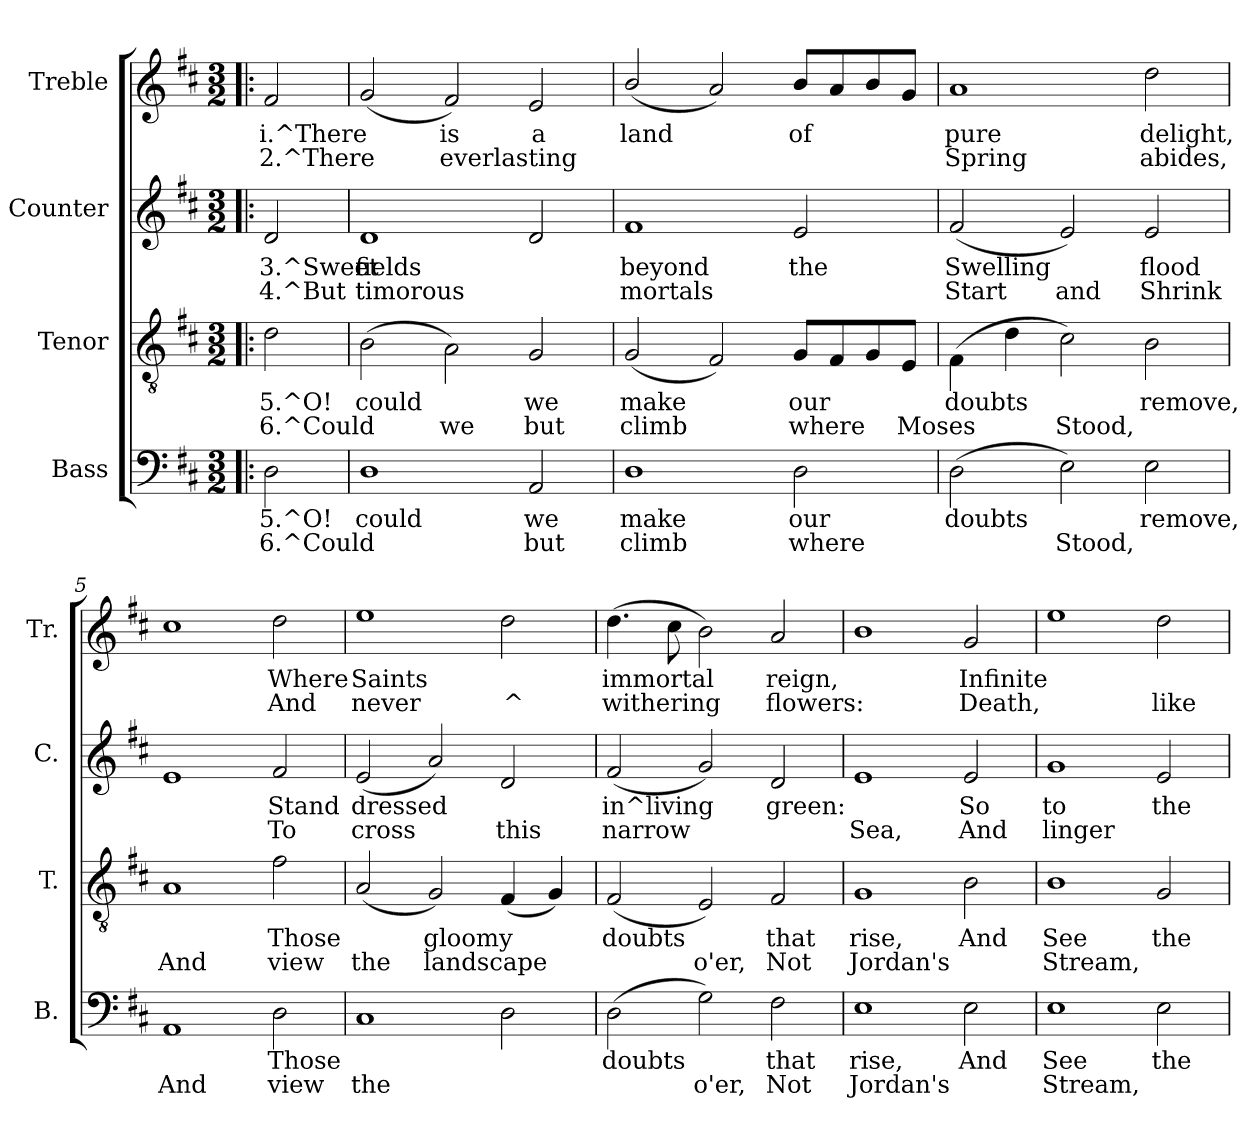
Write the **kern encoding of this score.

**kern	**text	**text	**kern	**text	**text	**kern	**text	**text	**kern	**text	**text
*part4	*part4	*part4	*part3	*part3	*part3	*part2	*part2	*part2	*part1	*part1	*part1
*staff4	*staff4	*staff4	*staff3	*staff3	*staff3	*staff2	*staff2	*staff2	*staff1	*staff1	*staff1
*I"Bass	*	*	*I"Tenor	*	*	*I"Counter	*	*	*I"Treble	*	*
*I'B.	*	*	*I'T.	*	*	*I'C.	*	*	*I'Tr.	*	*
!!LO:PB:g=z
*stria5	*	*	*stria5	*	*	*stria5	*	*	*stria5	*	*
*clefF4	*	*	*clefGv2	*	*	*clefG2	*	*	*clefG2	*	*
*k[f#c#]	*	*	*k[f#c#]	*	*	*k[f#c#]	*	*	*k[f#c#]	*	*
*D:	*	*	*D:	*	*	*D:	*	*	*D:	*	*
*M3/2	*	*	*M3/2	*	*	*M3/2	*	*	*M3/2	*	*
=1!|:	=1!|:	=1!|:	=1!|:	=1!|:	=1!|:	=1!|:	=1!|:	=1!|:	=1!|:	=1!|:	=1!|:
!	!LO:LY:a:rj	!LO:LY:a:rj	!	!LO:LY:b:rj	!LO:LY:b:rj	!	!LO:LY:b:rj	!LO:LY:b:rj	!	!LO:LY:b:rj	!LO:LY:b:rj
2D\	5.^O!	6.^Could	2d\	5.^O!	6.^Could	2d/	3.^Sweet	4.^But	2f#/	i.^There	2.^There
=2	=2	=2	=2	=2	=2	=2	=2	=2	=2	=2	=2
!	!LO:LY:a:rj	!LO:LY:a:rj	!	!LO:LY:b:rj	!LO:LY:b:rj	!	!LO:LY:b:rj	!LO:LY:b:rj	!	!LO:LY:b:rj	!LO:LY:b:rj
1D	could	.	(>2B\	could	.	1d	fields	timorous	(<2g/	.	.
!	!	!	!	!LO:LY:b:rj	!LO:LY:b:rj	!	!	!	!	!LO:LY:b:rj	!LO:LY:b:rj
.	.	.	2A\)	.	we	.	.	.	2f#/)	is	everlasting
!	!LO:LY:a:rj	!LO:LY:a:rj	!	!LO:LY:b:rj	!LO:LY:b:rj	!	!LO:LY:b:rj	!LO:LY:b:rj	!	!LO:LY:b:rj	!LO:LY:b:rj
2AA/	we	but	2G/	we	but	2d/	.	.	2e/	a	.
=3	=3	=3	=3	=3	=3	=3	=3	=3	=3	=3	=3
!	!LO:LY:a:rj	!LO:LY:a:rj	!	!LO:LY:b:rj	!LO:LY:b:rj	!	!LO:LY:b:rj	!LO:LY:b:rj	!	!LO:LY:b:rj	!
1D	make	climb	(<2G/	make	climb	1f#	beyond	mortals	(<2b/	land	.
!	!	!	!	!LO:LY:b:rj	!LO:LY:b:rj	!	!	!	!	!LO:LY:b:rj	!
.	.	.	2F#/)	.	.	.	.	.	2a/)	.	.
!	!LO:LY:a:rj	!LO:LY:a:rj	!	!LO:LY:b:rj	!LO:LY:b:rj	!	!LO:LY:b:rj	!LO:LY:b:rj	!	!LO:LY:b:rj	!
2D\	our	where	8G/L	our	where	2e/	the	.	8b/L	of	.
!	!	!	!	!LO:LY:b:rj	!LO:LY:b:rj	!	!	!	!	!LO:LY:b:rj	!
.	.	.	8F#/	.	.	.	.	.	8a/	.	.
!	!	!	!	!LO:LY:b:rj	!LO:LY:b:rj	!	!	!	!	!LO:LY:b:rj	!
.	.	.	8G/	.	.	.	.	.	8b/	.	.
!	!	!	!	!LO:LY:b:rj	!LO:LY:b:rj	!	!	!	!	!LO:LY:b:rj	!
.	.	.	8E/J	.	Moses	.	.	.	8g/J	.	.
=4	=4	=4	=4	=4	=4	=4	=4	=4	=4	=4	=4
!	!LO:LY:a:rj	!LO:LY:a:rj	!	!LO:LY:b:rj	!LO:LY:b:rj	!	!LO:LY:b:rj	!LO:LY:b:rj	!	!LO:LY:b:rj	!LO:LY:b:rj
(>2D\	doubts	.	(>4F#\	doubts	.	(<2f#/	Swelling	Start	1a	pure	Spring
!	!	!	!	!LO:LY:b:rj	!LO:LY:b:rj	!	!	!	!	!	!
.	.	.	4d\	.	.	.	.	.	.	.	.
!	!LO:LY:a:rj	!LO:LY:a:rj	!	!LO:LY:b:rj	!LO:LY:b:rj	!	!LO:LY:b:rj	!LO:LY:b:rj	!	!	!
2E\)	.	Stood,	2c#\)	.	Stood,	2e/)	.	and	.	.	.
!	!LO:LY:a:rj	!LO:LY:a:rj	!	!LO:LY:b:rj	!LO:LY:b:rj	!	!LO:LY:b:rj	!LO:LY:b:rj	!	!LO:LY:b:rj	!LO:LY:b:rj
2E\	remove,	.	2B\	remove,	.	2e/	flood	Shrink	2dd\	delight,	abides,
=5	=5	=5	=5	=5	=5	=5	=5	=5	=5	=5	=5
!	!LO:LY:a:rj	!LO:LY:a:rj	!	!LO:LY:b:rj	!LO:LY:b:rj	!	!LO:LY:b:rj	!LO:LY:b:rj	!	!LO:LY:b:rj	!LO:LY:b:rj
1AA	.	And	1A	.	And	1e	.	.	1cc#>	.	.
!	!LO:LY:a:rj	!LO:LY:a:rj	!	!LO:LY:b:rj	!LO:LY:b:rj	!	!LO:LY:b:rj	!LO:LY:b:rj	!	!LO:LY:b:rj	!LO:LY:b:rj
2D\	Those	view	2f#\	Those	view	2f#/	Stand	To	2dd\	Where	And
=6	=6	=6	=6	=6	=6	=6	=6	=6	=6	=6	=6
!	!LO:LY:a:rj	!LO:LY:a:rj	!	!LO:LY:b:rj	!LO:LY:b:rj	!	!LO:LY:b:rj	!LO:LY:b:rj	!	!LO:LY:b:rj	!LO:LY:b:rj
1C#	.	the	(<2A/	.	the	(<2e/	dressed	cross	1ee	Saints	never
!	!	!	!	!LO:LY:b:rj	!LO:LY:b:rj	!	!LO:LY:b:rj	!LO:LY:b:rj	!	!	!
.	.	.	2G/)	gloomy	landscape	2a/)	.	.	.	.	.
!	!LO:LY:a:rj	!LO:LY:a:rj	!	!LO:LY:b:rj	!LO:LY:b:rj	!	!LO:LY:b:rj	!LO:LY:b:rj	!	!LO:LY:b:rj	!LO:LY:b:rj
2D\	.	.	(<4F#/	.	.	2d/	.	this	2dd\	.	^
!	!	!	!	!LO:LY:b:rj	!LO:LY:b:rj	!	!	!	!	!	!
.	.	.	4G/)	.	.	.	.	.	.	.	.
=7	=7	=7	=7	=7	=7	=7	=7	=7	=7	=7	=7
!	!LO:LY:a:rj	!LO:LY:a:rj	!	!LO:LY:b:rj	!LO:LY:b:rj	!	!LO:LY:b:rj	!LO:LY:b:rj	!	!LO:LY:b:rj	!LO:LY:b:rj
(>2D\	doubts	.	(<2F#/	doubts	.	(<2f#/	in^living	narrow	(>4.dd\	immortal	withering
!	!	!	!	!	!	!	!	!	!	!LO:LY:b:rj	!LO:LY:b:rj
.	.	.	.	.	.	.	.	.	8cc#\	.	.
!	!LO:LY:a:rj	!LO:LY:a:rj	!	!LO:LY:b:rj	!LO:LY:b:rj	!	!LO:LY:b:rj	!LO:LY:b:rj	!	!LO:LY:b:rj	!LO:LY:b:rj
2G\)	.	o'er,	2E/)	.	o'er,	2g/)	.	.	2b\)	.	.
!	!LO:LY:a:rj	!LO:LY:a:rj	!	!LO:LY:b:rj	!LO:LY:b:rj	!	!LO:LY:b:rj	!LO:LY:b:rj	!	!LO:LY:b:rj	!LO:LY:b:rj
2F#\	that	Not	2F#/	that	Not	2d/	green:	.	2a/	reign,	flowers:
=8	=8	=8	=8	=8	=8	=8	=8	=8	=8	=8	=8
!	!LO:LY:a:rj	!LO:LY:a:rj	!	!LO:LY:b:rj	!LO:LY:b:rj	!	!LO:LY:b:rj	!LO:LY:b:rj	!	!LO:LY:b:rj	!LO:LY:b:rj
1E	rise,	Jordan's	1G	rise,	Jordan's	1e	.	Sea,	1b	.	.
!	!LO:LY:a:rj	!LO:LY:a:rj	!	!LO:LY:b:rj	!LO:LY:b:rj	!	!LO:LY:b:rj	!LO:LY:b:rj	!	!LO:LY:b:rj	!LO:LY:b:rj
2E\	And	.	2B\	And	.	2e/	So	And	2g/	Infinite	Death,
=9	=9	=9	=9	=9	=9	=9	=9	=9	=9	=9	=9
!	!LO:LY:a:rj	!LO:LY:a:rj	!	!LO:LY:b:rj	!LO:LY:b:rj	!	!LO:LY:b:rj	!LO:LY:b:rj	!	!LO:LY:b:rj	!LO:LY:b:rj
1E	See	Stream,	1B	See	Stream,	1g	to	linger	1ee	.	.
!	!LO:LY:a:rj	!LO:LY:a:rj	!	!LO:LY:b:rj	!LO:LY:b:rj	!	!LO:LY:b:rj	!LO:LY:b:rj	!	!LO:LY:b:rj	!LO:LY:b:rj
2E\	the	.	2G/	the	.	2e/	the	.	2dd>\	.	like
=	=	=	=	=	=	=	=	=	=	=	=
*-	*-	*-	*-	*-	*-	*-	*-	*-	*-	*-	*-
